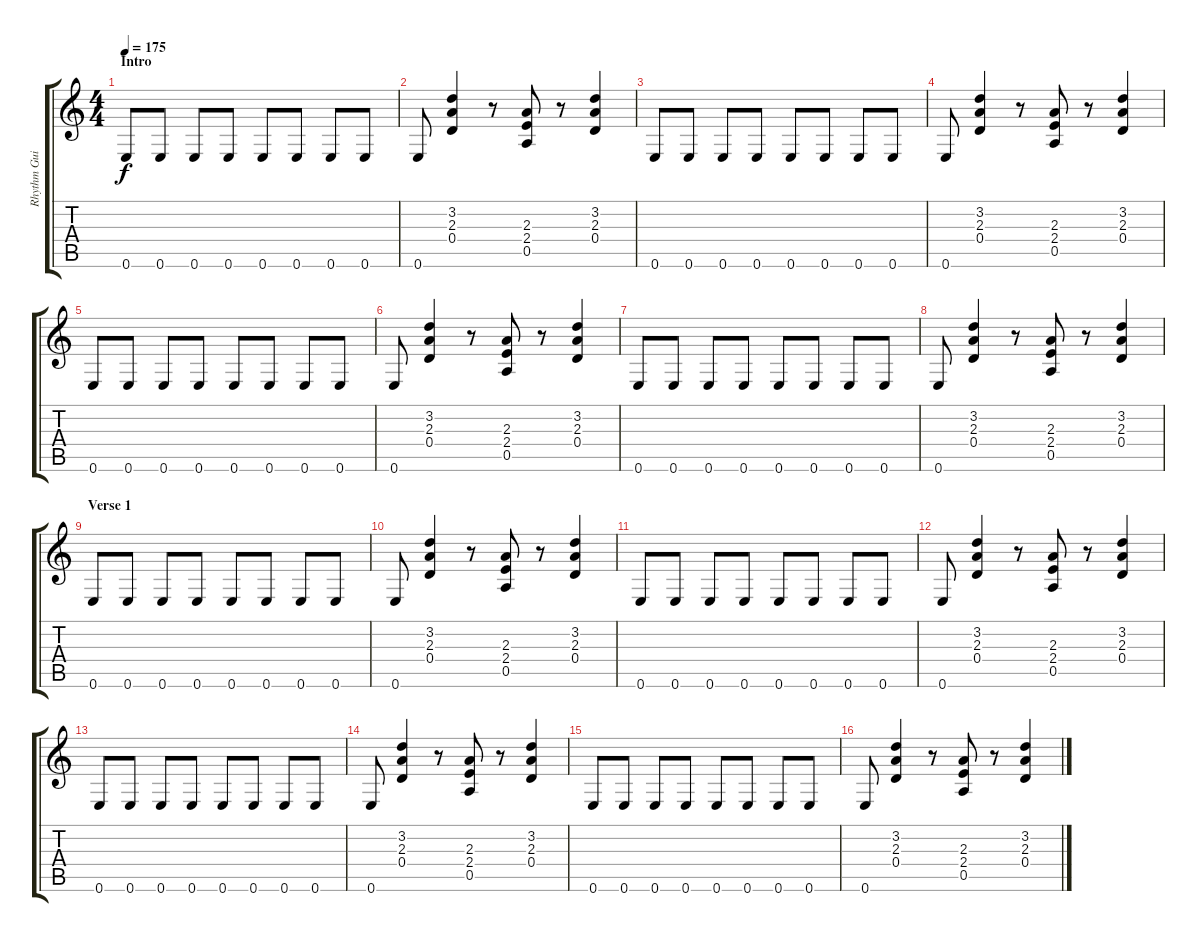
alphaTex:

\track ("Rhythm Guitar 1" "Rhythm Gui") {instrument overdrivenguitar}
\staff {score tabs}
\tuning (E4 B3 G3 D3 A2 E2) {hide}
\ts (4 4)
\section ("" "Intro")
\tempo 175
\clef g2
\ks c
0.6.8{dy f instrument overdrivenguitar} 0.6.8 0.6.8 0.6.8 0.6.8 0.6.8 0.6.8 0.6.8 |
0.6.8 (3.2 2.3 0.4).4 r.8 (2.3 2.4 0.5).8 r.8 (3.2 2.3 0.4).4 |
0.6.8 0.6.8 0.6.8 0.6.8 0.6.8 0.6.8 0.6.8 0.6.8 |
0.6.8 (3.2 2.3 0.4).4 r.8 (2.3 2.4 0.5).8 r.8 (3.2 2.3 0.4).4 |
0.6.8 0.6.8 0.6.8 0.6.8 0.6.8 0.6.8 0.6.8 0.6.8 |
0.6.8 (3.2 2.3 0.4).4 r.8 (2.3 2.4 0.5).8 r.8 (3.2 2.3 0.4).4 |
0.6.8 0.6.8 0.6.8 0.6.8 0.6.8 0.6.8 0.6.8 0.6.8 |
0.6.8 (3.2 2.3 0.4).4 r.8 (2.3 2.4 0.5).8 r.8 (3.2 2.3 0.4).4 |
\section ("" "Verse 1")
0.6.8 0.6.8 0.6.8 0.6.8 0.6.8 0.6.8 0.6.8 0.6.8 |
0.6.8 (3.2 2.3 0.4).4 r.8 (2.3 2.4 0.5).8 r.8 (3.2 2.3 0.4).4 |
0.6.8 0.6.8 0.6.8 0.6.8 0.6.8 0.6.8 0.6.8 0.6.8 |
0.6.8 (3.2 2.3 0.4).4 r.8 (2.3 2.4 0.5).8 r.8 (3.2 2.3 0.4).4 |
0.6.8 0.6.8 0.6.8 0.6.8 0.6.8 0.6.8 0.6.8 0.6.8 |
0.6.8 (3.2 2.3 0.4).4 r.8 (2.3 2.4 0.5).8 r.8 (3.2 2.3 0.4).4 |
0.6.8 0.6.8 0.6.8 0.6.8 0.6.8 0.6.8 0.6.8 0.6.8 |
0.6.8 (3.2 2.3 0.4).4 r.8 (2.3 2.4 0.5).8 r.8 (3.2 2.3 0.4).4
